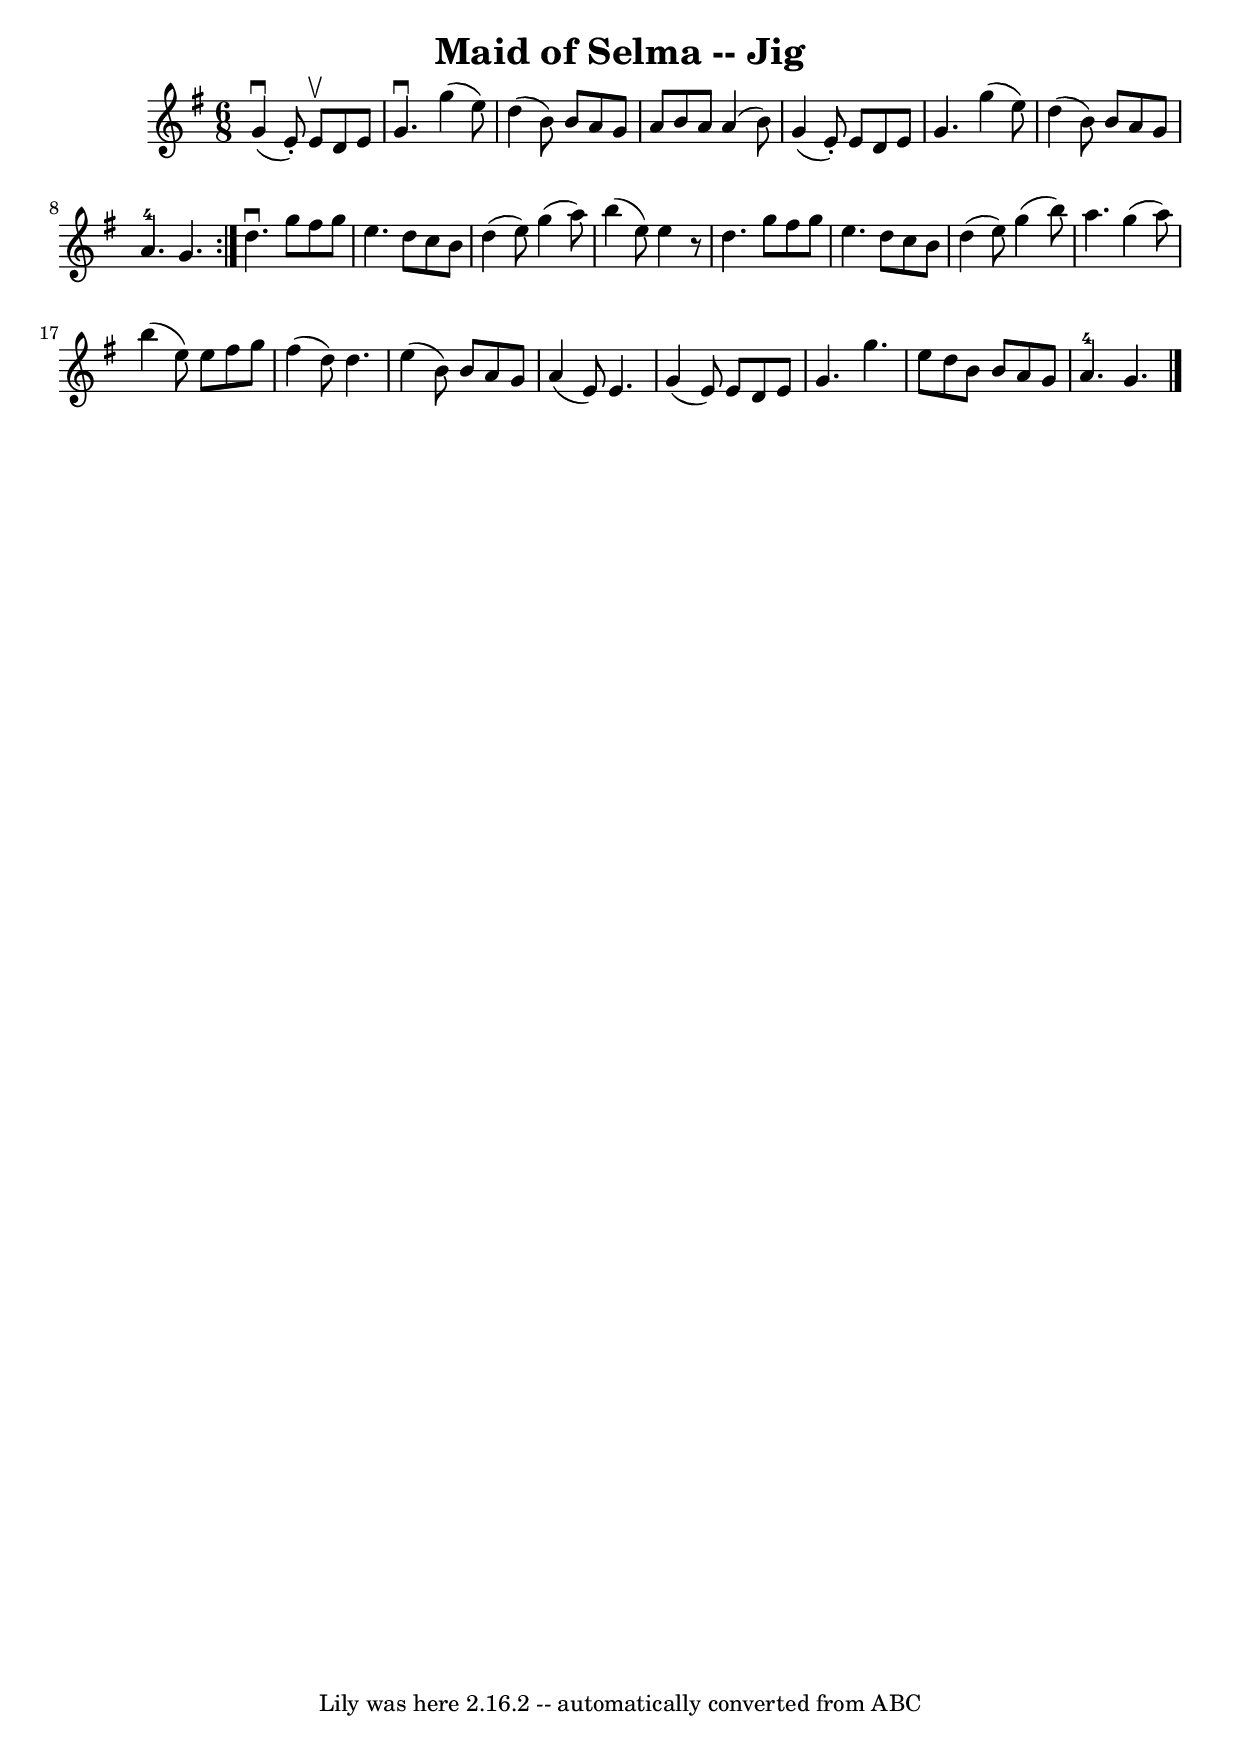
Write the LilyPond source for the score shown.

\version "2.16.2"
\include "Mammoth.ily"
\header {
  %% book = "Ryan's Mammoth Collection"
 crossRefNumber = "1"
 footnotes = ""
  origin = "SCOTCH"
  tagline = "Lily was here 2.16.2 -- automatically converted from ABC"
  title = "Maid of Selma -- Jig"

}
voicedefault =  {



  \repeat volta 2 {

    \time 6/8 
    \key g \major g'4^\downbow(e'8-.) e'8^\upbow d'8 e'8   |
 g'4.^\downbow g''4 (e''8) |
 d''4 (b'8) b'8 a'8 g'8   |
 a'8 b'8 a'8 a'4 (b'8) |
 g'4 (e'8-.) e'8 d'8 e'8   |
 g'4. g''4 (e''8)  |
 d''4 (b'8) b'8 a'8 g'8  |
 a'4.-4 g'4.  
  } d''4.^\downbow g''8 fis''8 g''8   |
 e''4. d''8 c''8 b'8   |
 d''4 (e''8) g''4 (a''8) |
 b''4 ( e''8) e''4    r8    |
 d''4. g''8 fis''8 g''8  |
 e''4. d''8 c''8 b'8   |
 d''4 (e''8) g''4 (b''8)  |
 a''4. g''4 (a''8) |
 b''4 (e''8) e''8 fis''8 g''8   |
 fis''4 (d''8) d''4.    |
 e''4 ( b'8) b'8 a'8 g'8   |
 a'4 (e'8) e'4.    |
 g'4 (e'8) e'8 d'8 e'8   |
 g'4. g''4.  |
 e''8 d''8 b'8 b'8 a'8 g'8   |
 a'4.-4 g'4.    \bar "|."   

}

\score{
  <<

    \context Staff="default"
    {
      \voicedefault 
      
    }

  >>
  \layout {
    
  }
  \midi {
  }

}
